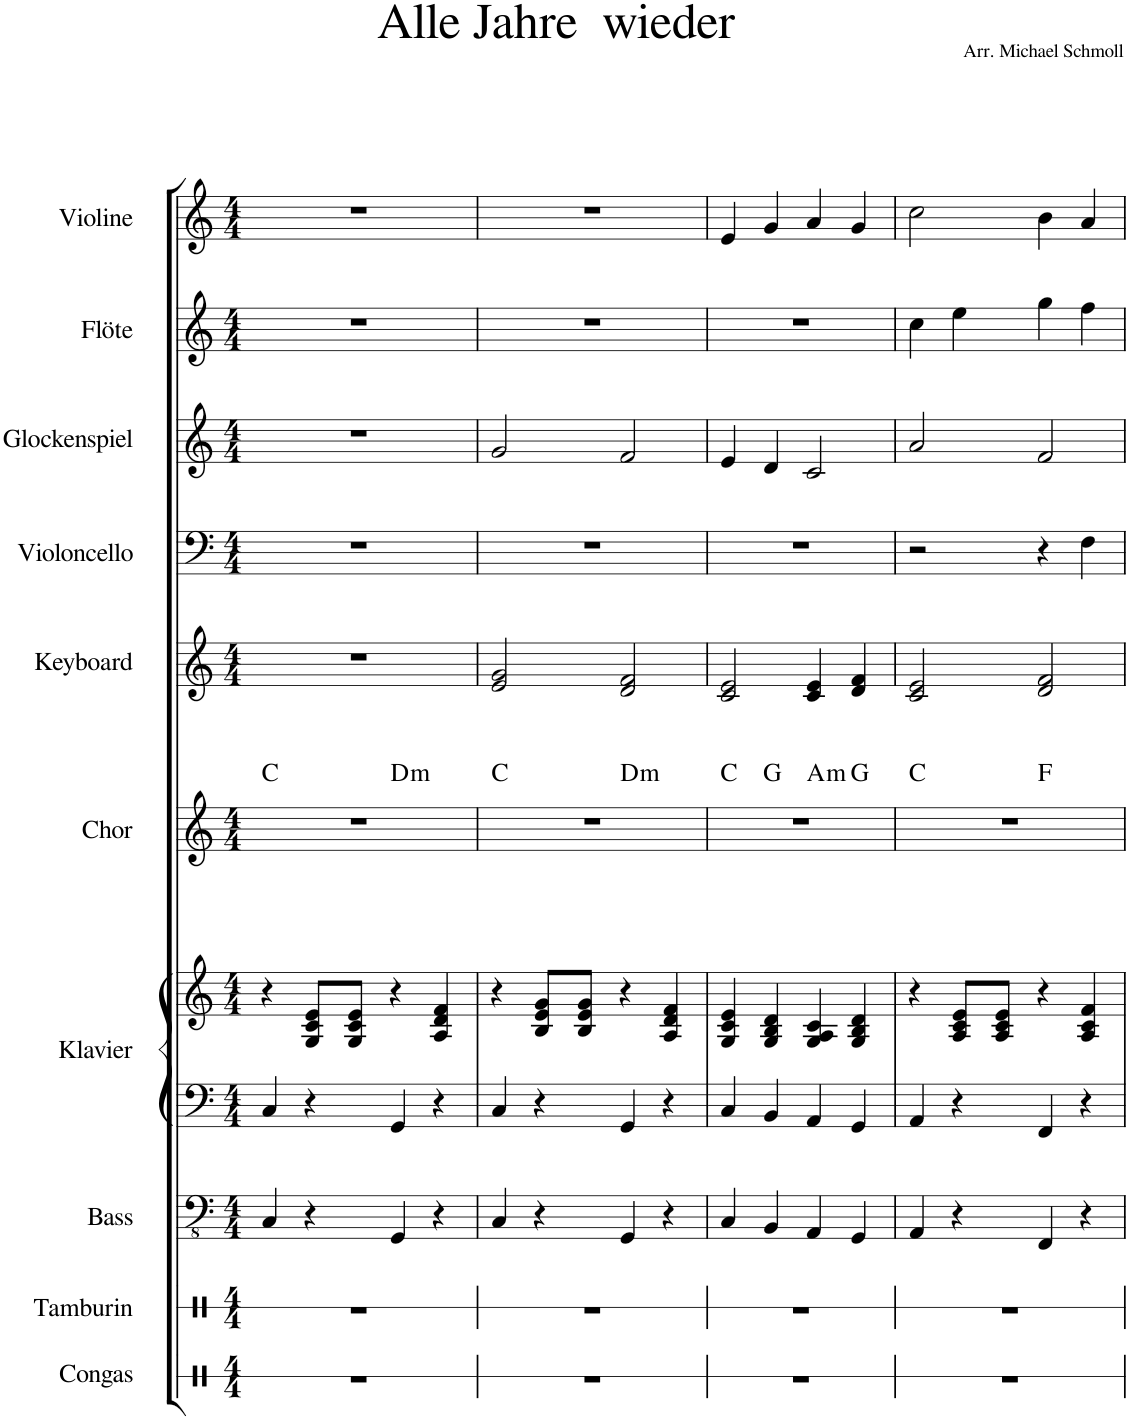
**kern	**kern	**kern	**kern	**kern	**kern	**harte	**kern	**kern	**kern	**kern	**kern
*part10	*part9	*part8	*part7	*part7	*part6	*part6	*part5	*part4	*part3	*part2	*part1
*staff11	*staff10	*staff9	*staff8	*staff7	*staff6	*	*staff5	*staff4	*staff3	*staff2	*staff1
*I"Congas	*I"Tamburin	*I"Bass	*I"Klavier	*	*I"Chor	*	*I"Keyboard	*I"Violoncello	*I"Glockenspiel	*I"Flöte	*I"Violine
*I'Co.	*I'Tamb.	*I'B.	*I'Klav.	*	*I'Chor	*	*I'Keyb.	*I'Vc	*I'GLSP	*I'Fl.	*I'Vl
*stria1	*stria1	*	*	*	*	*	*	*	*	*	*
*clefX	*clefX	*clefFv4	*clefF4	*clefG2	*clefG2	*	*clefG2	*clefF4	*clefG2	*clefG2	*clefG2
*	*	*	*	*	*	*	*	*	*Trd-7c-12	*	*
*k[]	*k[]	*k[]	*k[]	*k[]	*k[]	*	*k[]	*k[]	*k[]	*k[]	*k[]
*M4/4	*M4/4	*M4/4	*M4/4	*M4/4	*M4/4	*	*M4/4	*M4/4	*M4/4	*M4/4	*M4/4
=1	=1	=1	=1	=1	=1	=1	=1	=1	=1	=1	=1
*	*	*	*	*	*^	*	*	*	*	*	*
1r	1r	4CC/	4C/	4r	1r	2ryy	C:maj	1r	1r	1r	1r	1r
.	.	4r	4r	8G/ 8c/ 8e/L	.	.	.	.	.	.	.	.
.	.	.	.	8G/ 8c/ 8e/J	.	.	.	.	.	.	.	.
!	!	!	!	!	!	!	!LO:H:kt=m	!	!	!	!	!
.	.	4GGG/	4GG/	4r	.	2ryy	D:min	.	.	.	.	.
.	.	4r	4r	4A/ 4d/ 4f/	.	.	.	.	.	.	.	.
=2	=2	=2	=2	=2	=2	=2	=2	=2	=2	=2	=2	=2
1r	1r	4CC/	4C/	4r	1r	2ryy	C:maj	2e/ 2g/	1r	2g/	1r	1r
.	.	4r	4r	8B/ 8e/ 8g/L	.	.	.	.	.	.	.	.
.	.	.	.	8B/ 8e/ 8g/J	.	.	.	.	.	.	.	.
!	!	!	!	!	!	!	!LO:H:kt=m	!	!	!	!	!
.	.	4GGG/	4GG/	4r	.	2ryy	D:min	2d/ 2f/	.	2f/	.	.
.	.	4r	4r	4A/ 4d/ 4f/	.	.	.	.	.	.	.	.
=3	=3	=3	=3	=3	=3	=3	=3	=3	=3	=3	=3	=3
*	*	*	*	*	*^	*^	*	*	*	*	*	*
1r	1r	4CC/	4C/	4G/ 4c/ 4e/	1r	4ryy	2ryy	2.ryy	C:maj	2c/ 2e/	1r	4e/	1r	4e/
.	.	4BBB/	4BB/	4G/ 4B/ 4d/	.	2.ryy	.	.	G:maj	.	.	4d/	.	4g/
!	!	!	!	!	!	!	!	!	!LO:H:kt=m	!	!	!	!	!
.	.	4AAA/	4AA/	4G/ 4A/ 4c/	.	.	2ryy	.	A:min	4c/ 4e/	.	2c/	.	4a/
.	.	4GGG/	4GG/	4G/ 4B/ 4d/	.	.	.	4ryy	G:maj	4d/ 4f/	.	.	.	4g/
*	*	*	*	*	*	*v	*v	*v	*	*	*	*	*	*
=4	=4	=4	=4	=4	=4	=4	=4	=4	=4	=4	=4	=4
1r	1r	4AAA/	4AA/	4r	1r	2ryy	C:maj	2c/ 2e/	2r	2a/	4cc\	2cc\
.	.	4r	4r	8A/ 8c/ 8e/L	.	.	.	.	.	.	4ee\	.
.	.	.	.	8A/ 8c/ 8e/J	.	.	.	.	.	.	.	.
.	.	4FFF/	4FF/	4r	.	2ryy	F:maj	2d/ 2f/	4r	2f/	4gg\	4b\
.	.	4r	4r	4A/ 4c/ 4f/	.	.	.	.	4F\	.	4ff\	4a/
*	*	*	*	*	*v	*v	*	*	*	*	*	*
=	=	=	=	=	=	=	=	=	=	=	=
*-	*-	*-	*-	*-	*-	*-	*-	*-	*-	*-	*-
